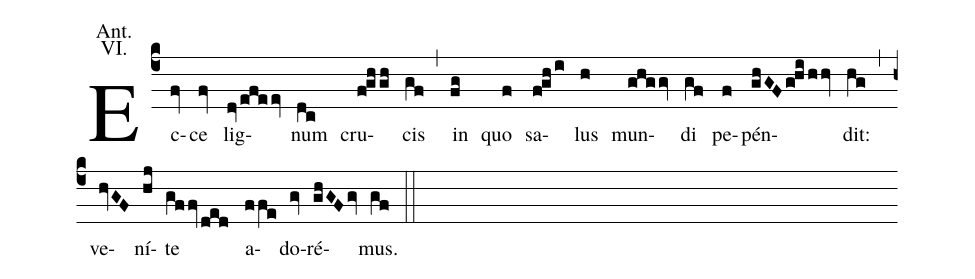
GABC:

annotation: Ant.;
annotation: VI.;
%%
(c4) Ec(fv)ce(fv) lig(dvefeev)num(dc) cru(fghgh)cis(gf) (,)
in(fg) quo(f) sa(fghi)lus(h) mun(ghggv)di(gf) pe(f)pén(ghGFghihhv)dit:(hg) (,)
ve(hvGF)ní(hj)te(gffvded) a(ffe)do(gv)ré(ghGFgv)mus.(gf) (::)
